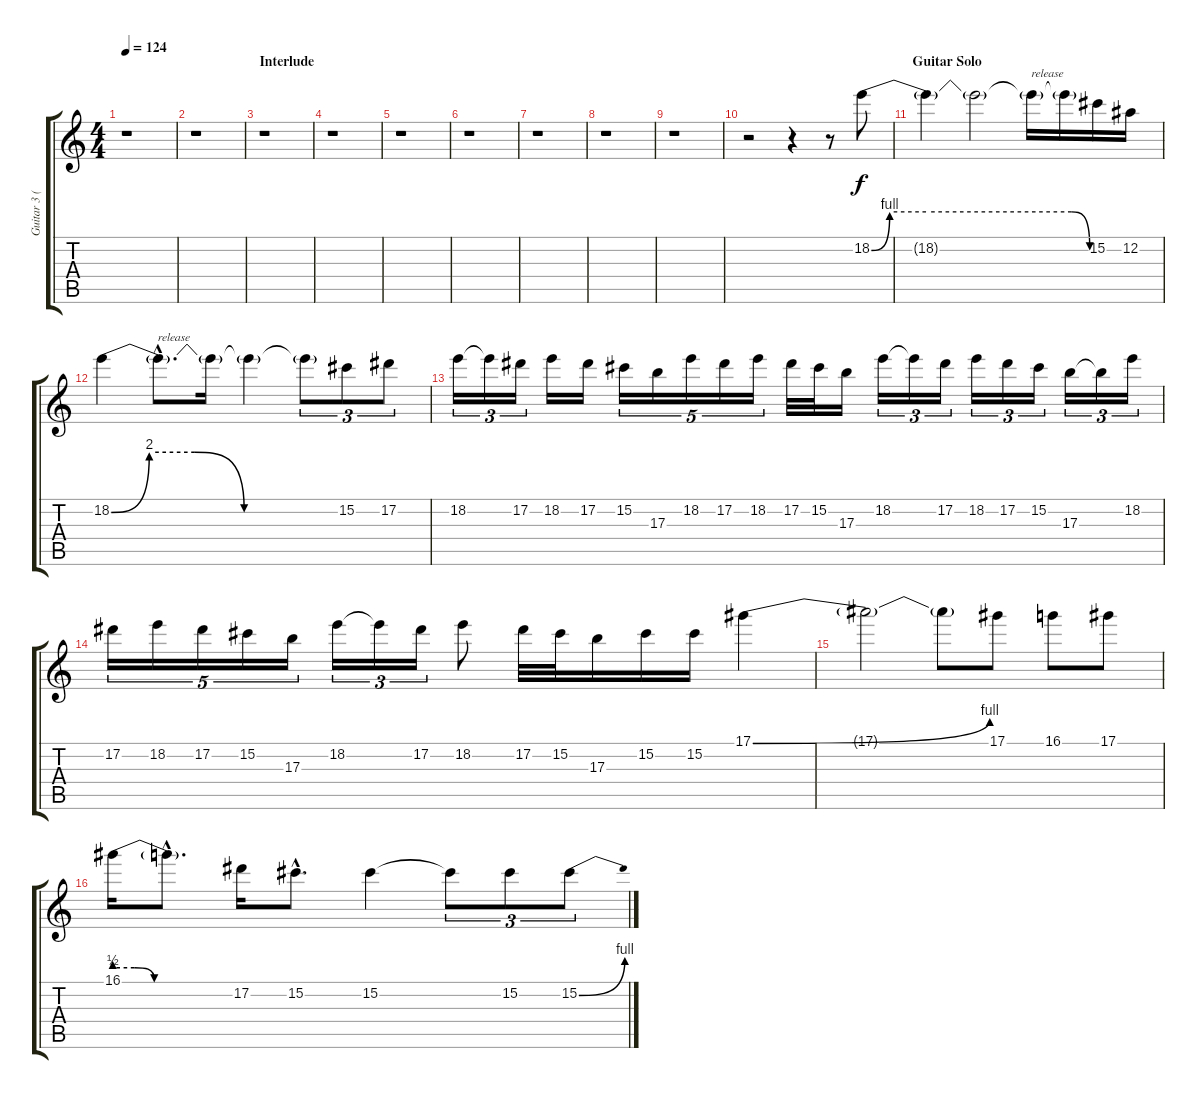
\track ("Guitar 3 (Slash)" "Guitar 3 (") {instrument overdrivenguitar}
\staff {score tabs}
\tuning (Eb4 Bb3 Gb3 Db3 Ab2 Eb2) {hide}
\ts (4 4)
\tempo 124
\clef g2
\ks c
r.1{dy mp} |
r.1 |
\section ("" "Interlude")
r.1 |
r.1 |
r.1 |
r.1 |
r.1 |
r.1 |
r.1 |
r.2 r.4 r.8 18.2{be (custom 0 0 5 4 15 4 55 4 60 0)}.8{dy f} |
\section ("" "Guitar Solo")
18.2{t}.4 18.2{t}.2 18.2{t}.16{txt "release"} 18.2{t}.16 15.2.16 12.2.16 |
18.2{be (custom 0 0 10 8 22 8 35 0 60 0)}.4 18.2{hac t}.8{d txt "release"} 18.2{t}.16 18.2{t}.4 18.2{t}.8{tu (3 2)} 15.2.8{tu (3 2)} 17.2.8{tu (3 2)} |
18.2.16{tu (3 2)} 18.2{t}.16{tu (3 2)} 17.2.16{tu (3 2)} 18.2.16 17.2.16 15.2.16{tu (5 4)} 17.3.16{tu (5 4)} 18.2.16{tu (5 4)} 17.2.16{tu (5 4)} 18.2.16{tu (5 4)} 17.2.32 15.2.32 17.3.16 18.2.16{tu (3 2)} 18.2{t}.16{tu (3 2)} 17.2.16{tu (3 2)} 18.2.16{tu (3 2)} 17.2.16{tu (3 2)} 15.2.16{tu (3 2)} 17.3.16{tu (3 2)} 17.3{t}.16{tu (3 2)} 18.2.16{tu (3 2)} |
17.2.16{tu (5 4)} 18.2.16{tu (5 4)} 17.2.16{tu (5 4)} 15.2.16{tu (5 4)} 17.3.16{tu (5 4)} 18.2.16{tu (3 2)} 18.2{t}.16{tu (3 2)} 17.2.16{tu (3 2)} 18.2.8 17.2.32 15.2.32 17.3.16 15.2.16 15.2.16 17.1{be (bend 0 0 60 4)}.4 |
17.1{t}.2 17.1{t}.8 17.1.8 16.1.8 17.1.8 |
16.1{be (custom 0 2 10 2 20 0 40 0 60 0)}.16 16.1{hac t}.8{d} 17.2.16 15.2{hac}.8{d} 15.2.4 15.2{t}.8{tu (3 2)} 15.2.8{tu (3 2)} 15.2{be (bend 0 0 60 4)}.8{tu (3 2)}
